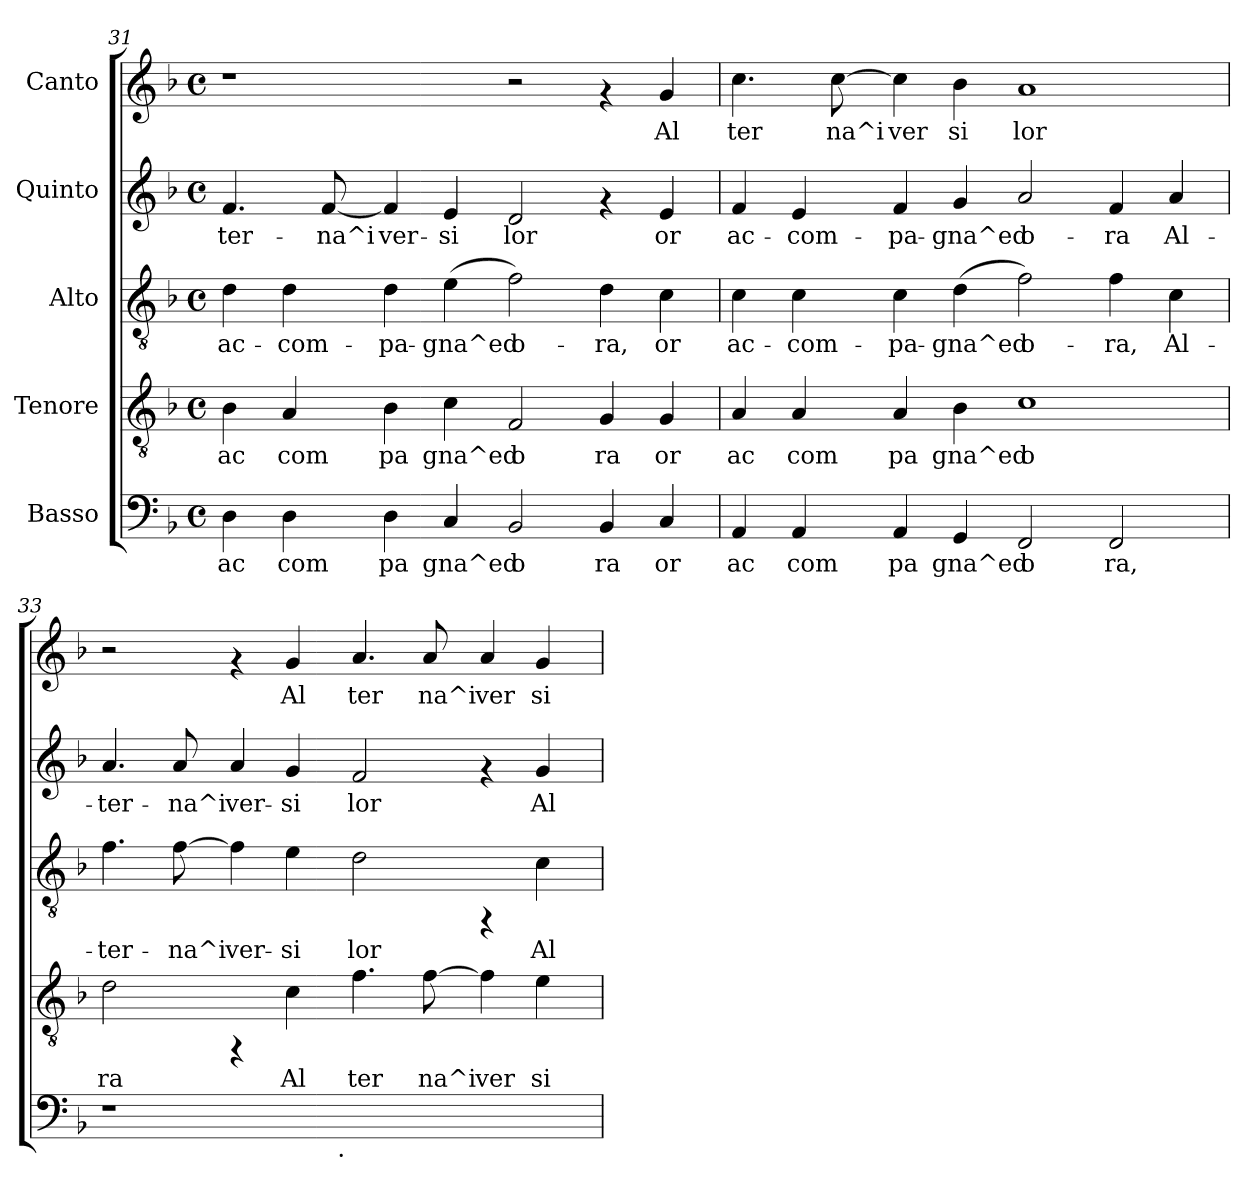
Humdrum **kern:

**kern	**text	**kern	**text	**kern	**text	**kern	**text	**kern	**text
*part5	*part5	*part4	*part4	*part3	*part3	*part2	*part2	*part1	*part1
*staff5	*staff5	*staff4	*staff4	*staff3	*staff3	*staff2	*staff2	*staff1	*staff1
*I"Basso	*	*I"Tenore	*	*I"Alto	*	*I"Quinto	*	*I"Canto	*
*clefF4	*	*clefGv2	*	*clefGv2	*	*clefG2	*	*clefG2	*
*k[b-]	*	*k[b-]	*	*k[b-]	*	*k[b-]	*	*k[b-]	*
*F:	*	*F:	*	*F:	*	*F:	*	*F:	*
*M4/4	*	*M4/4	*	*M4/4	*	*M4/4	*	*M4/4	*
*met(c)	*	*met(c)	*	*met(c)	*	*met(c)	*	*met(c)	*
=31	=31	=31	=31	=31	=31	=31	=31	=31	=31
!	!LO:LY:b:cj	!	!LO:LY:b:cj	!	!LO:LY:b:cj	!	!LO:LY:b:cj	!	!
4D\	ac	4B-\	ac	4d\	ac-	4.f/	-ter-	1r	.
!	!LO:LY:b:cj	!	!LO:LY:b:cj	!	!LO:LY:b:cj	!	!	!	!
4D\	com	4A/	com	4d\	-com-	.	.	.	.
!	!	!	!	!	!	!	!LO:LY:b:cj	!	!
.	.	.	.	.	.	[<8f/	-na^i	.	.
!	!LO:LY:b:cj	!	!LO:LY:b:cj	!	!LO:LY:b:cj	!	!LO:LY:b:cj	!	!
4D\	pa	4B-\	pa	4d\	-pa-	4f/]	ver-	.	.
!	!LO:LY:b:cj	!	!LO:LY:b:cj	!	!LO:LY:b:cj	!	!LO:LY:b:cj	!	!
4C/	gna^ed	4c\	gna^ed	(<4e\	-gna^ed	4e/	-si	.	.
!	!LO:LY:b:cj	!	!LO:LY:b:cj	!	!LO:LY:b:cj	!	!LO:LY:b:cj	!	!
2BB-/	o	2F/	o	2f\)	o-	2d/	lor	2r	.
!	!LO:LY:b:cj	!	!LO:LY:b:cj	!	!LO:LY:b:cj	!	!	!	!
4BB-/	ra	4G/	ra	4d\	-ra,	4rf	.	4rf	.
!	!LO:LY:b:cj	!	!LO:LY:b:cj	!	!LO:LY:b:cj	!	!LO:LY:b:cj	!	!LO:LY:b:cj
4C/	or	4G/	or	4c\	or	4e/	or	4g/	Al
=32	=32	=32	=32	=32	=32	=32	=32	=32	=32
!	!LO:LY:b:cj	!	!LO:LY:b:cj	!	!LO:LY:b:cj	!	!LO:LY:b:cj	!	!LO:LY:b:cj
4AA/	ac	4A/	ac	4c\	ac-	4f/	ac-	4.cc\	ter
!	!LO:LY:b:cj	!	!LO:LY:b:cj	!	!LO:LY:b:cj	!	!LO:LY:b:cj	!	!
4AA/	com	4A/	com	4c\	-com-	4e/	-com-	.	.
!	!	!	!	!	!	!	!	!	!LO:LY:b:cj
.	.	.	.	.	.	.	.	[<8cc\	na^i
!	!LO:LY:b:cj	!	!LO:LY:b:cj	!	!LO:LY:b:cj	!	!LO:LY:b:cj	!	!LO:LY:b:cj
4AA/	pa	4A/	pa	4c\	-pa-	4f/	-pa-	4cc\]	ver
!	!LO:LY:b:cj	!	!LO:LY:b:cj	!	!LO:LY:b:cj	!	!LO:LY:b:cj	!	!LO:LY:b:cj
4GG/	gna^ed	4B-\	gna^ed	(<4d\	-gna^ed	4g/	-gna^ed	4b-\	si
!	!LO:LY:b:cj	!	!LO:LY:b:cj	!	!LO:LY:b:cj	!	!LO:LY:b:cj	!	!LO:LY:b:cj
2FF/	o	1c	o	2f\)	o-	2a/	o-	1a	lor
!	!LO:LY:b:cj	!	!	!	!LO:LY:b:cj	!	!LO:LY:b:cj	!	!
2FF/	ra,	.	.	4f\	-ra,	4f/	-ra	.	.
!	!	!	!	!	!LO:LY:b:cj	!	!LO:LY:b:cj	!	!
.	.	.	.	4c\	Al-	4a/	Al-	.	.
=33	=33	=33	=33	=33	=33	=33	=33	=33	=33
!	!	!	!LO:LY:b:cj	!	!LO:LY:b:cj	!	!LO:LY:b:cj	!	!
*^	*	*	*	*	*	*	*	*	*
1r	2ryy	.	2d\	ra	4.f\	-ter-	4.a/	-ter-	2r	.
!	!	!	!	!	!	!LO:LY:b:cj	!	!LO:LY:b:cj	!	!
.	.	.	.	.	[>8f\	-na^i	8a/	-na^i	.	.
!	!	!	!	!	!	!LO:LY:b:cj	!	!LO:LY:b:cj	!	!
.	4...ryy	.	4rFF	.	4f\]	ver-	4a/	ver-	4rf	.
!	!	!	!	!LO:LY:b:cj	!	!LO:LY:b:cj	!	!LO:LY:b:cj	!	!LO:LY:b:cj
.	.	.	4c\	Al	4e\	-si	4g/	-si	4g/	Al
!	!LO:TX:b:t=.	!	!	!	!	!	!	!	!	!
.	1ryy	.	.	.	.	.	.	.	.	.
!	!	!	!	!LO:LY:b:cj	!	!LO:LY:b:cj	!	!LO:LY:b:cj	!	!LO:LY:b:cj
1ryy	.	.	4.f\	ter	2d\	lor	2f/	lor	4.a/	ter
!	!	!	!	!LO:LY:b:cj	!	!	!	!	!	!LO:LY:b:cj
.	.	.	[<8f\	na^i	.	.	.	.	8a/	na^i
!	!	!	!	!LO:LY:b:cj	!	!	!	!	!	!LO:LY:b:cj
.	.	.	4f\]	ver	4rFF	.	4rf	.	4a/	ver
!	!	!	!	!LO:LY:b:cj	!	!LO:LY:b:cj	!	!LO:LY:b:cj	!	!LO:LY:b:cj
.	.	.	4e\	si	4c\	Al-	4g/	Al-	4g/	si
.	32ryy	.	.	.	.	.	.	.	.	.
*v	*v	*	*	*	*	*	*	*	*	*
=	=	=	=	=	=	=	=	=	=
*-	*-	*-	*-	*-	*-	*-	*-	*-	*-
